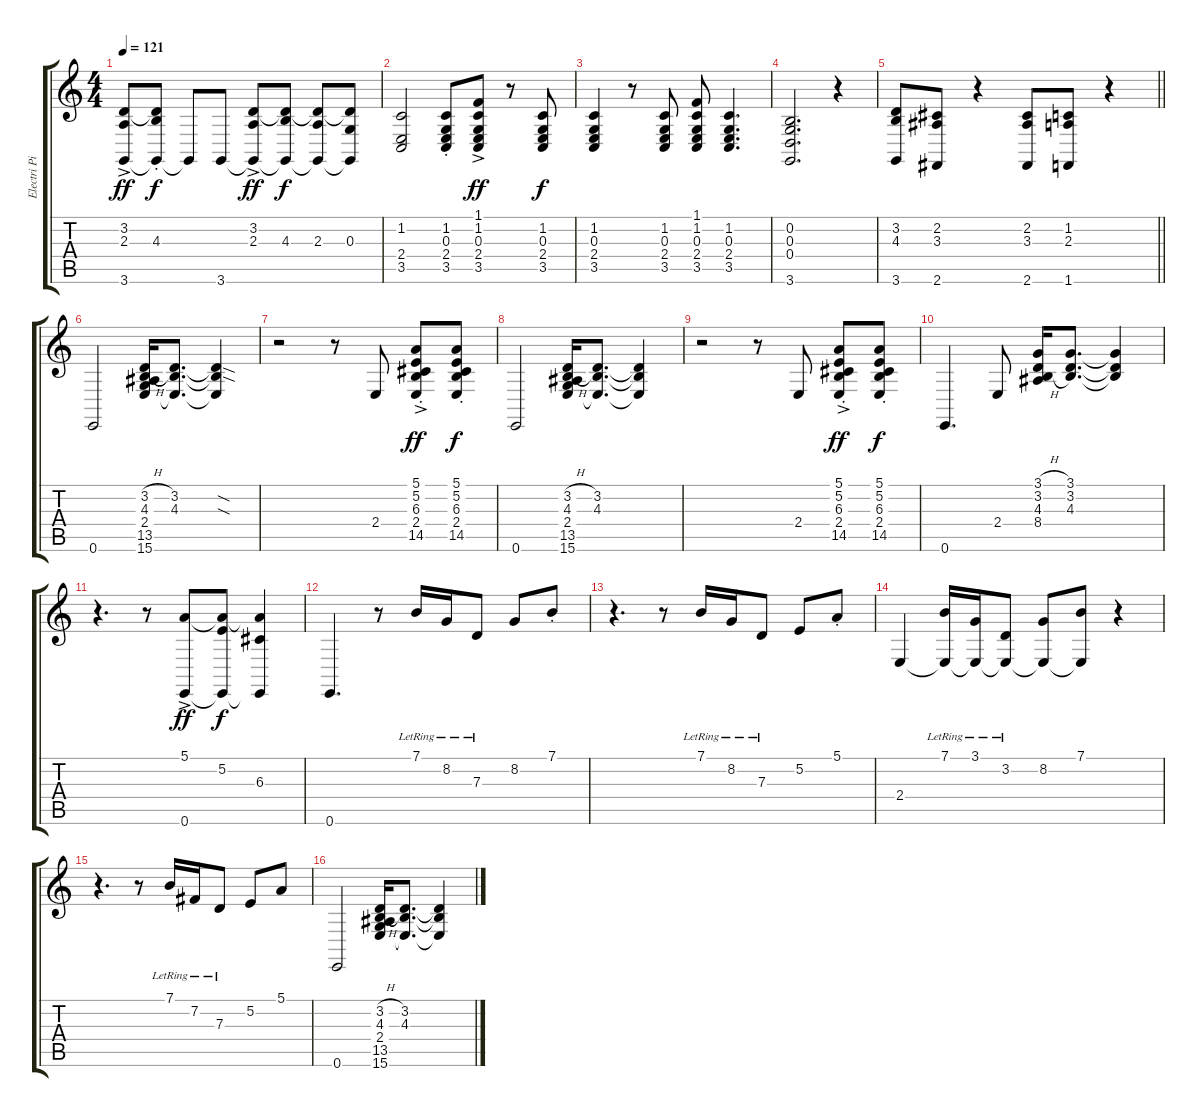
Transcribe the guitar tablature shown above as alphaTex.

\track ("Electri Piano 9" "Electri Pi") {instrument electricgrandpiano}
\staff {score tabs}
\tuning (E4 B3 G3 D3 A2 E2) {hide}
\ts (4 4)
\tempo 121
\clef g2
\ks c
(3.2 2.3{ac} 3.6{t}).8{dy ff} (3.2{t} 4.3{st} 3.6{t}).8{dy f} 3.6{t}.8 3.6.8 (3.2 2.3{ac} 3.6{t}).8{dy ff} (3.2{t} 4.3 3.6{t}).8{dy f} (3.2{t} 2.3 3.6{t}).8 (3.2{t} 0.3 3.6{t}).8 |
(1.2 2.4 3.5).2 (1.2 0.3{st} 2.4 3.5).8 (1.1 1.2 0.3{ac} 2.4 3.5).8{dy ff} r.8 (1.2 0.3 2.4 3.5).8{dy f} |
(1.2 0.3 2.4 3.5).4 r.8 (1.2 0.3 2.4 3.5).8 (1.1 1.2 0.3 2.4 3.5).8 (1.2 0.3 2.4 3.5).4{d} |
(0.2 0.3 0.4 3.6).2{d} r.4 |
\barLineRight lightlight
(3.2 4.3 3.6).8 (2.2 3.3 2.6).8 r.4 (2.2 3.3 2.6).8 (1.2 2.3 1.6).8 r.4 |
0.6.2 (3.2{h} 4.3{h} 2.4 13.5 15.6).16 (3.2 4.3 2.4{t}).8{d} (3.2{sod t} 4.3{sod t} 2.4{t}).4 |
r.2 r.8 2.4.8 (5.1 5.2 6.3 2.4{st} 14.5{ac}).8{dy ff} (5.1 5.2 6.3 2.4{st} 14.5{st}).8{dy f} |
0.6.2 (3.2{h} 4.3{h} 2.4 13.5 15.6).16 (3.2 4.3 2.4{t}).8{d} (3.2{t} 4.3{t} 2.4{t}).4 |
r.2 r.8 2.4.8 (5.1 5.2 6.3 2.4{st} 14.5{ac}).8{dy ff} (5.1 5.2 6.3 2.4{st} 14.5{st}).8{dy f} |
0.6.4{d} 2.4.8 (3.1{h} 3.2{h} 4.3{h} 8.4).16 (3.1 3.2 4.3).8{d} (3.1{t} 3.2{t} 4.3{t}).4 |
r.4{d} r.8 (5.1{ac} 0.6).8{dy ff} (5.1{t} 5.2 0.6{t}).8{dy f} (5.1{t} 6.3 0.6{t}).4 |
0.6.4{d} r.8 7.1{lr}.16 8.2{lr}.16 7.3{lr}.8 8.2.8 7.1{st}.8 |
r.4{d} r.8 7.1{lr}.16 8.2{lr}.16 7.3{lr}.8 5.2.8 5.1{st}.8 |
2.4.4 (7.1{lr} 2.4{t}).16 (3.1{lr} 2.4{t}).16 (3.2{lr} 2.4{t}).8 (8.2 2.4{t}).8 (7.1 2.4{t}).8 r.4 |
r.4{d} r.8 7.1{lr}.16 7.2{lr}.16 7.3{lr}.8 5.2.8 5.1.8 |
0.6.2 (3.2{h} 4.3{h} 2.4 13.5 15.6).16 (3.2 4.3 2.4{t}).8{d} (3.2{t} 4.3{t} 2.4{t}).4
